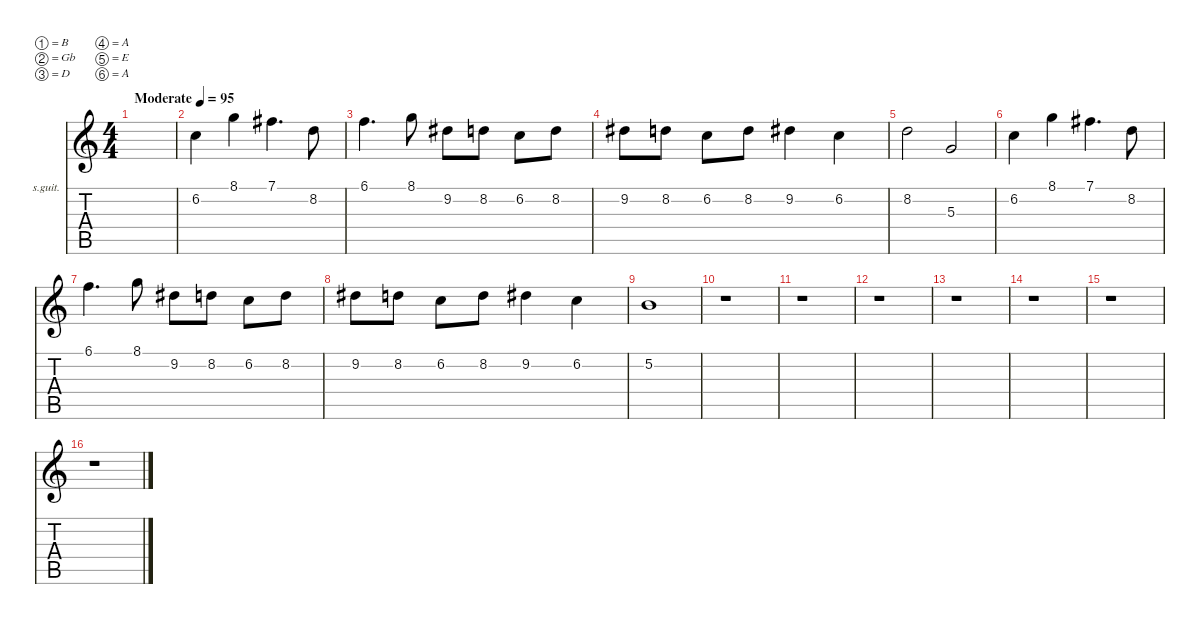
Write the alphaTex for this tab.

\defaultSystemsLayout 2
\hideDynamics
\bracketExtendMode nobrackets
\firstSystemTrackNameOrientation horizontal
\otherSystemsTrackNameOrientation horizontal
\track ("Lead Guitar" "s.guit.") {instrument acousticguitarsteel}
\staff {score tabs}
\tuning (B3 Gb3 D3 A2 E2 A1)
\ts (4 4)
\beaming (8 2 2 2 2)
\scale
1.04794
\tempo (95 "Moderate")
\accidentals auto
\clef g2
\ottava regular
\simile none
\ks c
|
\scale
0.952065 6.2.4{beam Down} 8.1.4{beam Down} 7.1{acc #}.4{d beam Down} 8.2.8{beam Down} |
\scale
1.03043 6.1.4{d beam Down} 8.1.8{beam Down} 9.2{acc #}.8{beam Down} 8.2.8{beam Down} 6.2.8{beam Down} 8.2.8{beam Down} |
\scale
0.969568 9.2{acc #}.8{beam Down} 8.2.8{beam Down} 6.2.8{beam Down} 8.2.8{beam Down} 9.2{acc #}.4{beam Down} 6.2.4{beam Down} |
\scale
1.03043 8.2.2{beam Down} 5.3.2{beam Up} |
\scale
0.969568 6.2.4{beam Down} 8.1.4{beam Down} 7.1{acc #}.4{d beam Down} 8.2.8{beam Down} |
\scale
1.03043 6.1.4{d beam Down} 8.1.8{beam Down} 9.2{acc #}.8{beam Down} 8.2.8{beam Down} 6.2.8{beam Down} 8.2.8{beam Down} |
\scale
0.969568 9.2{acc #}.8{beam Down} 8.2.8{beam Down} 6.2.8{beam Down} 8.2.8{beam Down} 9.2{acc #}.4{beam Down} 6.2.4{beam Down} |
\scale
1.03043 5.2.1{beam Down} |
\scale
0.969568 r.1{beam Down} |
\scale
1.03043 r.1{beam Down} |
\scale
0.969568 r.1{beam Down} |
\scale
1.03043 r.1{beam Down} |
\scale
0.969568 r.1{beam Down} |
\scale
1.03043 r.1{beam Down} |
\scale
0.969568 r.1{beam Down}
